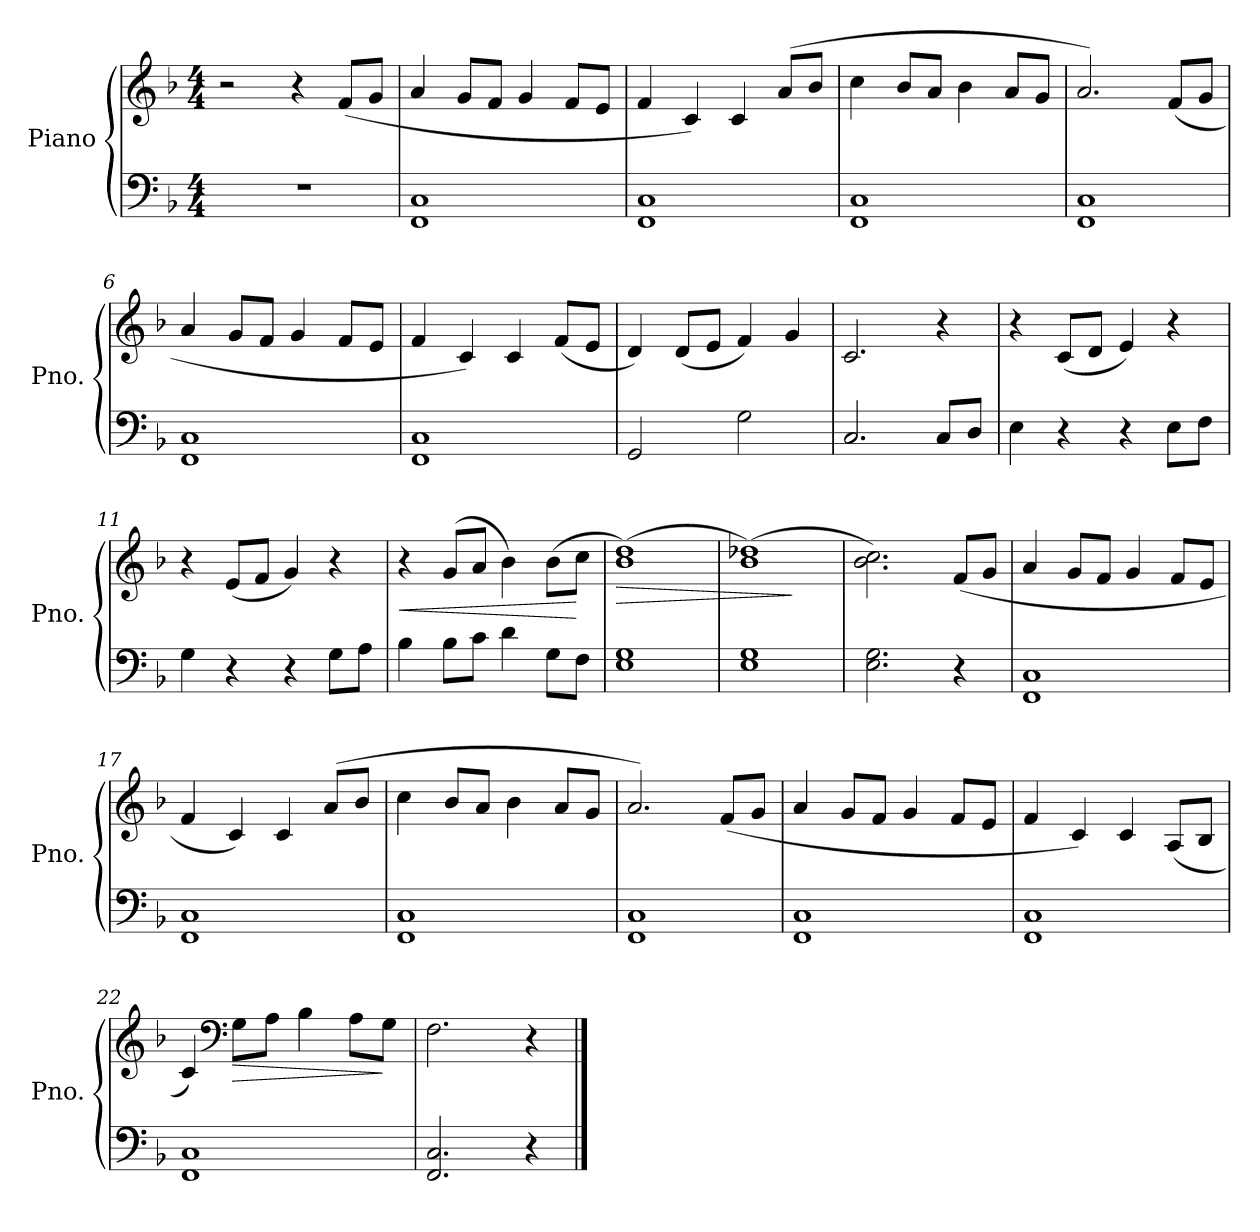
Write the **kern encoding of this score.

**kern	**kern	**dynam
*part1	*part1	*part1
*staff2	*staff1	*staff1/2
*I"Piano	*	*
*I'Pno.	*	*
*clefF4	*clefG2	*
*k[b-]	*k[b-]	*
*F:	*F:	*
*M4/4	*M4/4	*
=1	=1	=1
1r	2r	.
.	4r	.
.	(8f/L	.
.	8g/J	.
=2	=2	=2
1FF 1C	4a/	.
.	8g/L	.
.	8f/J	.
.	4g/	.
.	8f/L	.
.	8e/J	.
=3	=3	=3
1FF 1C	4f/	.
.	4c/)	.
.	4c/	.
.	(8a/L	.
.	8b-/J	.
=4	=4	=4
1FF 1C	4cc\	.
.	8b-/L	.
.	8a/J	.
.	4b-\	.
.	8a/L	.
.	8g/J	.
=5	=5	=5
1FF 1C	2.a/)	.
.	(8f/L	.
.	8g/J	.
=6	=6	=6
1FF 1C	4a/	.
.	8g/L	.
.	8f/J	.
.	4g/	.
.	8f/L	.
.	8e/J	.
=7	=7	=7
1FF 1C	4f/	.
.	4c/)	.
.	4c/	.
.	(8f/L	.
.	8e/J	.
!!LO:LB:g=z
=8	=8	=8
2GG/	4d/)	.
.	(8d/L	.
.	8e/J	.
2G\	4f/)	.
.	4g/	.
=9	=9	=9
2.C/	2.c/	.
8C/L	4r	.
8D/J	.	.
=10	=10	=10
4E\	4r	.
4r	(8c/L	.
.	8d/J	.
4r	4e/)	.
8E\L	4r	.
8F\J	.	.
=11	=11	=11
4G\	4r	.
4r	(8e/L	.
.	8f/J	.
4r	4g/)	.
8G\L	4r	.
8A\J	.	.
=12	=12	=12
!	!	!LO:HP:b
4B-\	4r	<
8B-\L	(8g/L	.
8c\J	8a/J	.
4d\	4b-\)	.
8G\L	(8b-\L	.
8F\J	8cc\J	[
=13	=13	=13
!	!	!LO:HP:b
1E 1G	(1b- 1dd)	>
=14	=14	=14
1E 1G	(1b- 1dd-X)	.
.	.	]
=15	=15	=15
2.E\ 2.G\	2.b-\ 2.cc\)	.
4r	(8f/L	.
.	8g/J	.
!!LO:LB:g=z
=16	=16	=16
1FF 1C	4a/	.
.	8g/L	.
.	8f/J	.
.	4g/	.
.	8f/L	.
.	8e/J	.
=17	=17	=17
1FF 1C	4f/	.
.	4c/)	.
.	4c/	.
.	(8a/L	.
.	8b-/J	.
=18	=18	=18
1FF 1C	4cc\	.
.	8b-/L	.
.	8a/J	.
.	4b-\	.
.	8a/L	.
.	8g/J	.
=19	=19	=19
1FF 1C	2.a/)	.
.	(8f/L	.
.	8g/J	.
=20	=20	=20
1FF 1C	4a/	.
.	8g/L	.
.	8f/J	.
.	4g/	.
.	8f/L	.
.	8e/J	.
=21	=21	=21
1FF 1C	4f/	.
.	4c/)	.
.	4c/	.
.	(8A/L	.
.	8B-/J	.
!!LO:LB:g=z
=22	=22	=22
1FF 1C	4c/)	.
*	*clefF4	*
!	!	!LO:HP:b
.	8G\L	>
.	8A\J	.
.	4B-\	.
.	8A\L	.
.	8G\J	]
=23	=23	=23
2.FF/ 2.C/	2.F\	.
4r	4r	.
==	==	==
*-	*-	*-
